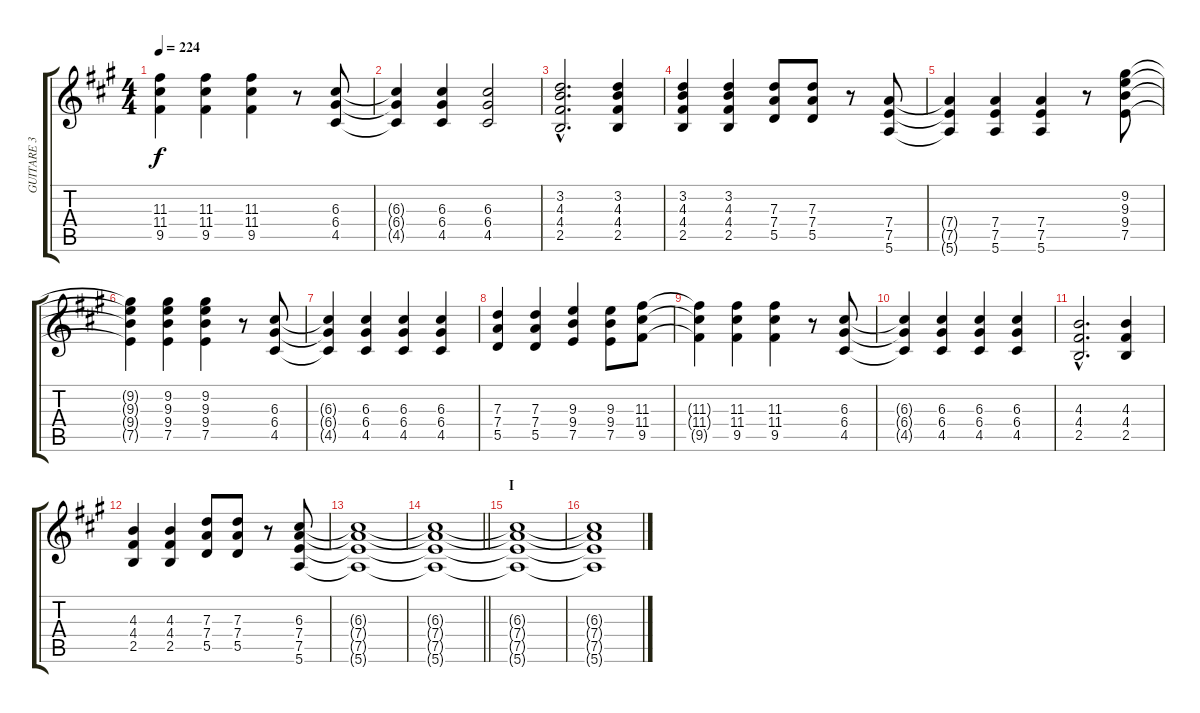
\track ("GUITARE 3" "GUITARE 3") {instrument distortionguitar}
\staff {score tabs}
\tuning (E4 B3 G3 D3 A2 E2) {hide}
\ts (4 4)
\tempo 224
\clef g2
\ks a
(11.3{t} 11.4{t} 9.5{t}).4{dy f} (11.3 11.4 9.5).4 (11.3 11.4 9.5).4 r.8 (6.3 6.4 4.5).8 |
(6.3{t} 6.4{t} 4.5{t}).4 (6.3 6.4 4.5).4 (6.3 6.4 4.5).2 |
(3.2{hac} 4.3{hac} 4.4{hac} 2.5{hac}).2{d} (3.2 4.3 4.4 2.5).4 |
(3.2 4.3 4.4 2.5).4 (3.2 4.3 4.4 2.5).4 (7.3 7.4 5.5).8 (7.3 7.4 5.5).8 r.8 (7.4 7.5 5.6).8 |
(7.4{t} 7.5{t} 5.6{t}).4 (7.4 7.5 5.6).4 (7.4 7.5 5.6).4 r.8 (9.2 9.3 9.4 7.5).8 |
(9.2{t} 9.3{t} 9.4{t} 7.5{t}).4 (9.2 9.3 9.4 7.5).4 (9.2 9.3 9.4 7.5).4 r.8 (6.3 6.4 4.5).8 |
(6.3{t} 6.4{t} 4.5{t}).4 (6.3 6.4 4.5).4 (6.3 6.4 4.5).4 (6.3 6.4 4.5).4 |
(7.3 7.4 5.5).4 (7.3 7.4 5.5).4 (9.3 9.4 7.5).4 (9.3 9.4 7.5).8 (11.3 11.4 9.5).8 |
(11.3{t} 11.4{t} 9.5{t}).4 (11.3 11.4 9.5).4 (11.3 11.4 9.5).4 r.8 (6.3 6.4 4.5).8 |
(6.3{t} 6.4{t} 4.5{t}).4 (6.3 6.4 4.5).4 (6.3 6.4 4.5).4 (6.3 6.4 4.5).4 |
(4.3{hac} 4.4{hac} 2.5{hac}).2{d} (4.3 4.4 2.5).4 |
(4.3 4.4 2.5).4 (4.3 4.4 2.5).4 (7.3 7.4 5.5).8 (7.3 7.4 5.5).8 r.8 (6.3 7.4 7.5 5.6).8 |
(6.3{t} 7.4{t} 7.5{t} 5.6{t}).1 |
\barLineRight lightlight
(6.3{t} 7.4{t} 7.5{t} 5.6{t}).1 |
\section ("" "I")
(6.3{t} 7.4{t} 7.5{t} 5.6{t}).1 |
(6.3{t} 7.4{t} 7.5{t} 5.6{t}).1
